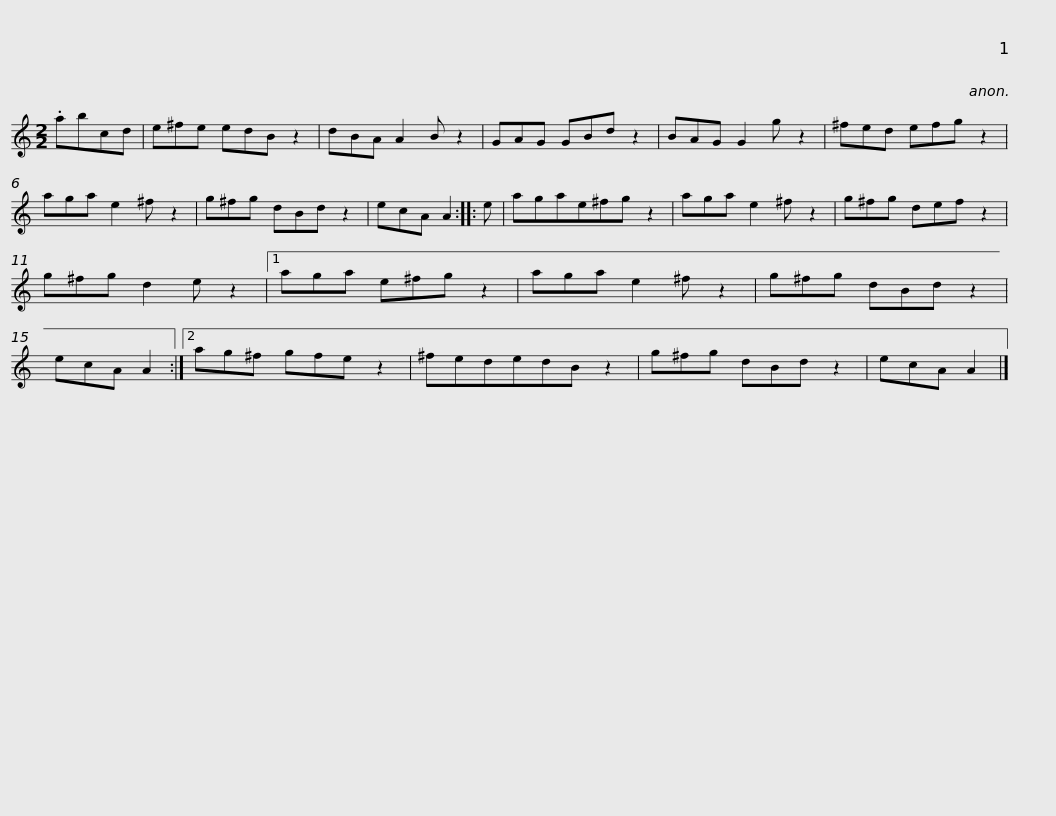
X:1
L:1/8
M:2/2
I:linebreak $
K:C
V:1 treble
V:1
 .abcd | e^fe edB z2 | dBA A2 B z2 | GAG GBd z2 | BAG G2 g z2 | %5
 ^fed efg z2 | aga e2 ^f z2 |$ g^fg dBd z2 | ecA A2 :: e | %10
 agae^fg z2 | aga e2 ^f z2 | g^fg def z2 | g^fg d2 e z2 |1$ aga e^fg z2 | %15
 aga e2 ^f z2 | g^fg dBd z2 | ecA A2 :|2 ag^f gfe z2 | ^fededB z2 |$ %20
 g^fg dBd z2 | ecA A2 |] %22
